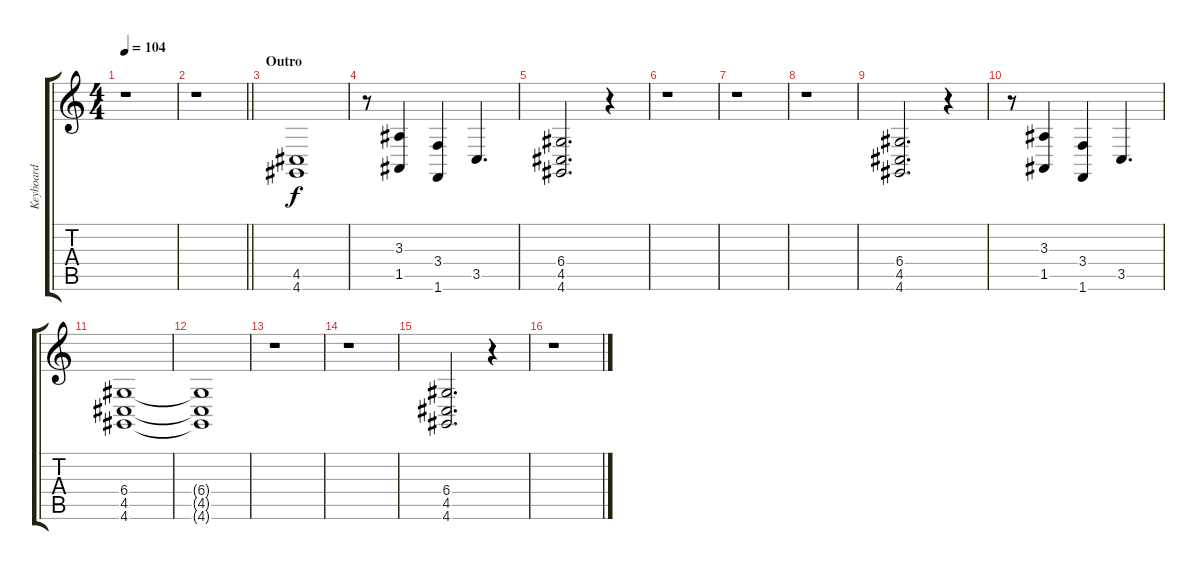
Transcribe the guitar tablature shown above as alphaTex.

\track ("Keyboard" "Keyboard") {instrument brightacousticpiano}
\staff {score tabs}
\tuning (E4 B3 G3 D3 A2 E2) {hide}
\ts (4 4)
\tempo 104
\clef g2
\ks c
r.1{dy f} |
\barLineRight lightlight
r.1 |
\section ("" "Outro")
(4.5 4.6).1 |
r.8 (3.3 1.5).4 (3.4 1.6).4 3.5.4{d} |
(6.4 4.5 4.6).2{d} r.4 |
r.1 |
r.1 |
r.1 |
(6.4 4.5 4.6).2{d} r.4 |
r.8 (3.3 1.5).4 (3.4 1.6).4 3.5.4{d} |
(6.4 4.5 4.6).1 |
(6.4{t} 4.5{t} 4.6{t}).1 |
r.1 |
r.1 |
(6.4 4.5 4.6).2{d} r.4 |
r.1
